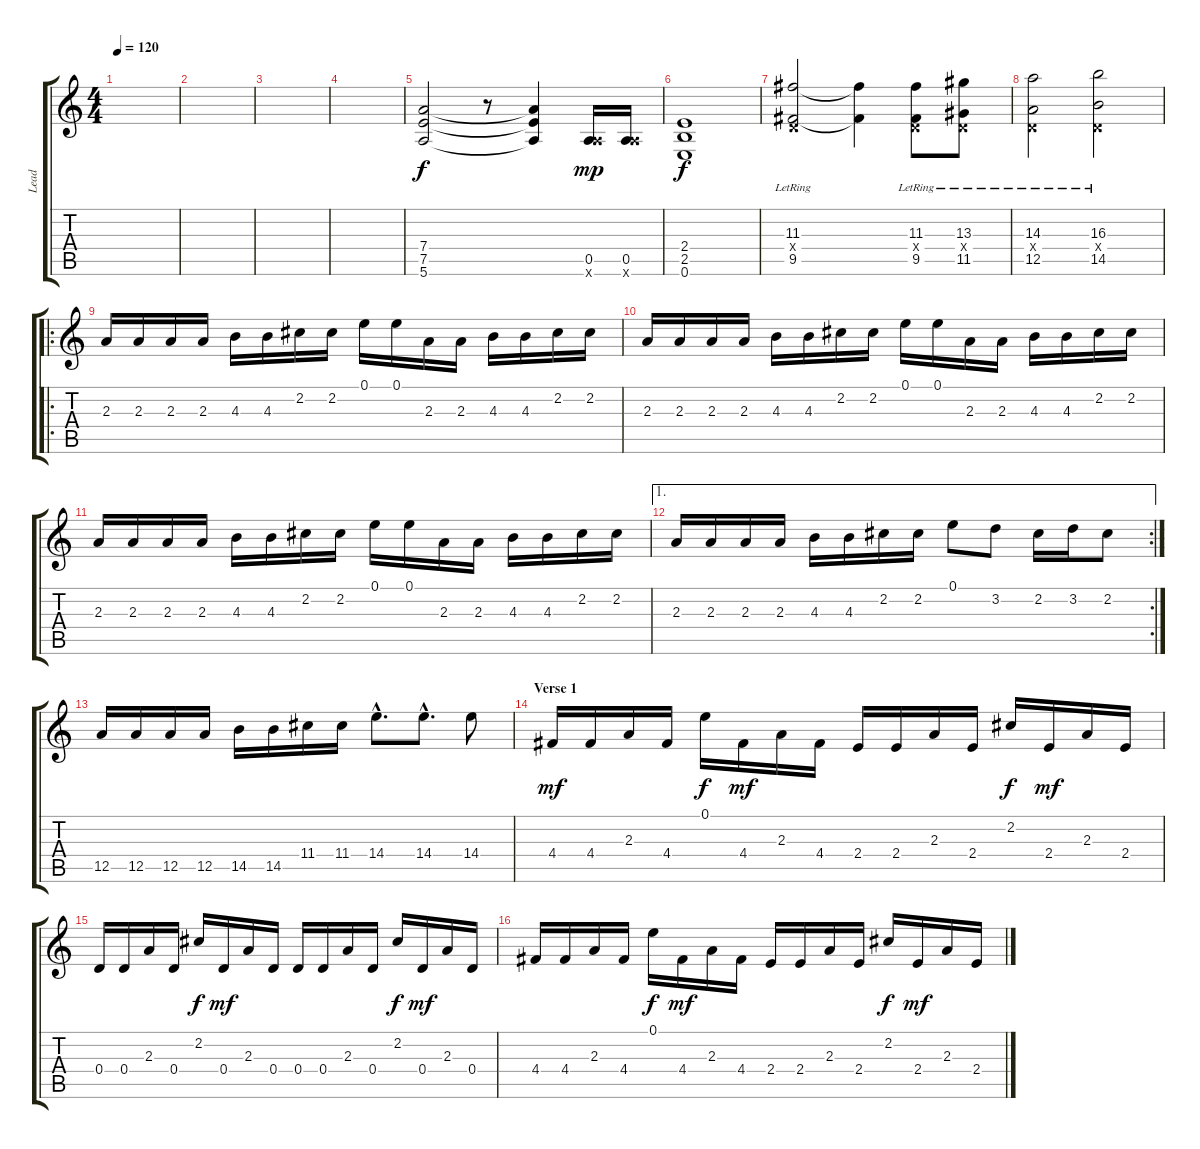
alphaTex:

\track ("Lead" "Lead") {instrument distortionguitar}
\staff {score tabs}
\tuning (E4 B3 G3 D3 A2 E2) {hide}
\ts (4 4)
\tempo 120
\clef g2
\ks c
|
|
|
|
(7.4 7.5 5.6).2 r.8 (7.4{t} 7.5{t} 5.6{t}).4 (0.5 5.6{x}).16{dy mp} (0.5 5.6{x}).16 |
(2.4 2.5 0.6).1{dy f} |
(11.3{lr} 0.4{x} 9.5{lr}).2 (11.3{t} 9.5{t}).4 (11.3{lr} 0.4{x} 9.5{lr}).8 (13.3{lr} 0.4{x} 11.5{lr}).8 |
(14.3{lr} 0.4{x} 12.5{lr}).2 (16.3{lr} 0.4{x} 14.5{lr}).2 |
\ro
2.3.16 2.3.16 2.3.16 2.3.16 4.3.16 4.3.16 2.2.16 2.2.16 0.1.16 0.1.16 2.3.16 2.3.16 4.3.16 4.3.16 2.2.16 2.2.16 |
2.3.16 2.3.16 2.3.16 2.3.16 4.3.16 4.3.16 2.2.16 2.2.16 0.1.16 0.1.16 2.3.16 2.3.16 4.3.16 4.3.16 2.2.16 2.2.16 |
2.3.16 2.3.16 2.3.16 2.3.16 4.3.16 4.3.16 2.2.16 2.2.16 0.1.16 0.1.16 2.3.16 2.3.16 4.3.16 4.3.16 2.2.16 2.2.16 |
\ae 1
\rc 2
2.3.16 2.3.16 2.3.16 2.3.16 4.3.16 4.3.16 2.2.16 2.2.16 0.1.8 3.2.8 2.2.16 3.2.16 2.2.8 |
12.5.16 12.5.16 12.5.16 12.5.16 14.5.16 14.5.16 11.4.16 11.4.16 14.4{hac}.8{d} 14.4{hac}.8{d} 14.4.8 |
\section ("" "Verse 1")
4.4.16{dy mf} 4.4.16 2.3.16 4.4.16 0.1.16{dy f} 4.4.16{dy mf} 2.3.16 4.4.16 2.4.16 2.4.16 2.3.16 2.4.16 2.2.16{dy f} 2.4.16{dy mf} 2.3.16 2.4.16 |
0.4.16 0.4.16 2.3.16 0.4.16 2.2.16{dy f} 0.4.16{dy mf} 2.3.16 0.4.16 0.4.16 0.4.16 2.3.16 0.4.16 2.2.16{dy f} 0.4.16{dy mf} 2.3.16 0.4.16 |
4.4.16 4.4.16 2.3.16 4.4.16 0.1.16{dy f} 4.4.16{dy mf} 2.3.16 4.4.16 2.4.16 2.4.16 2.3.16 2.4.16 2.2.16{dy f} 2.4.16{dy mf} 2.3.16 2.4.16
